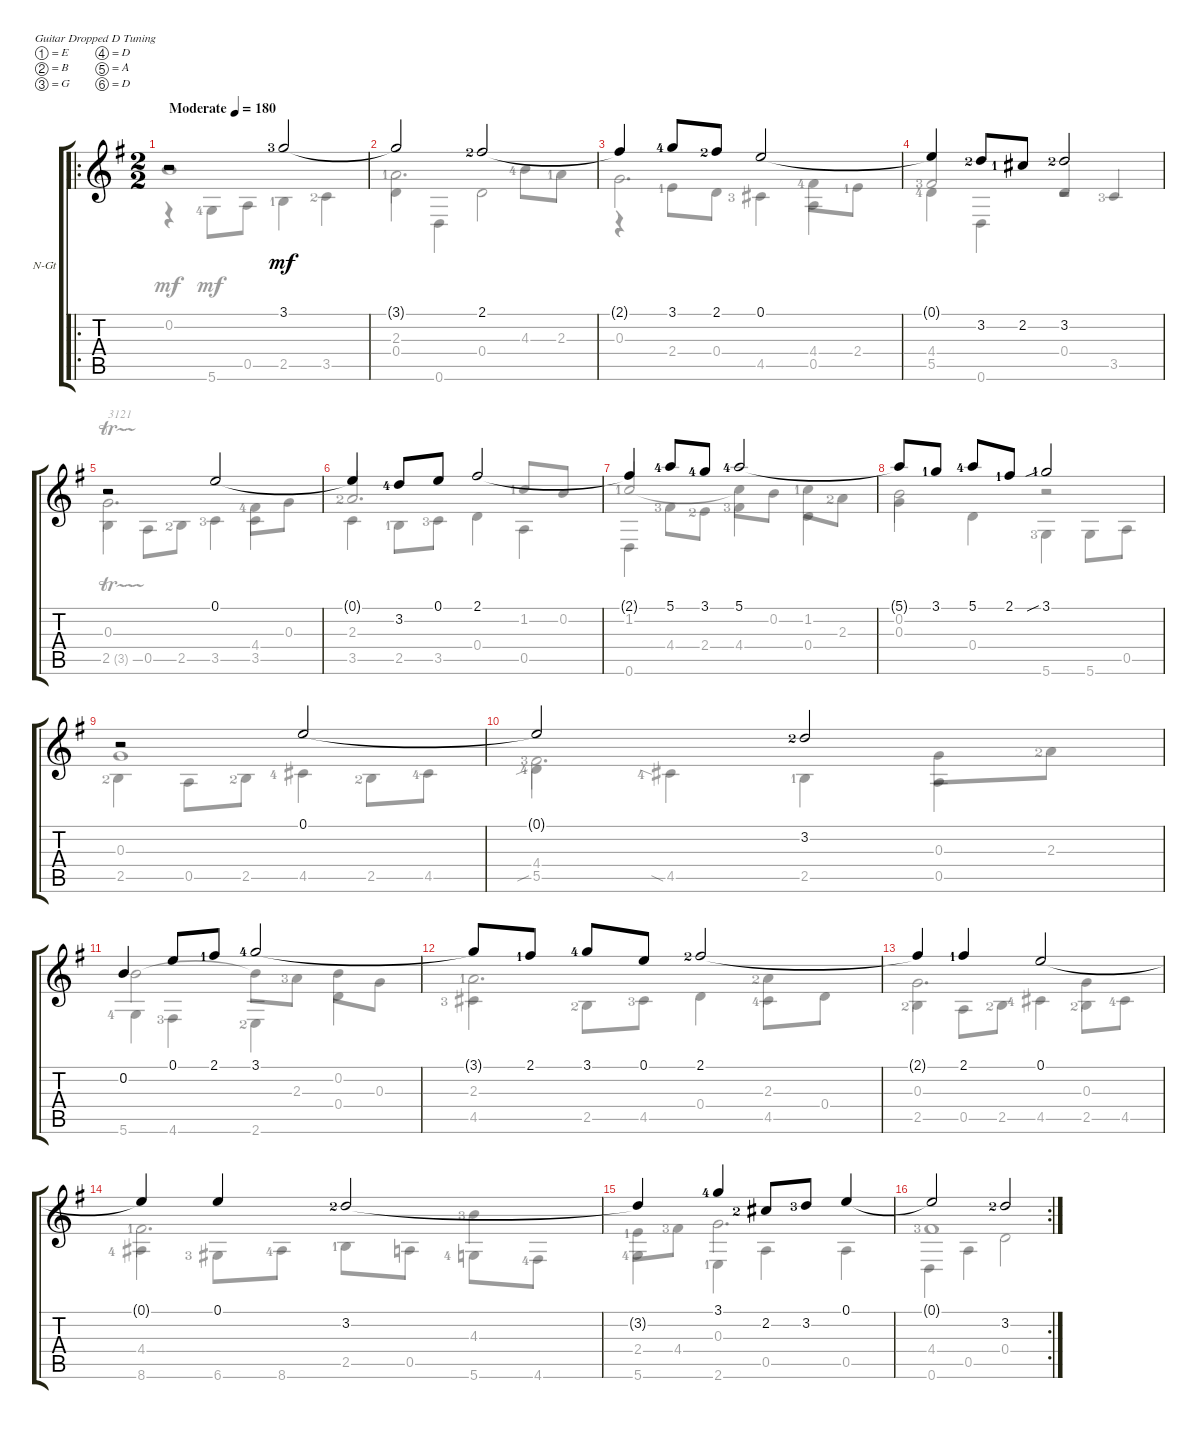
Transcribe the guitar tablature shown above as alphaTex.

\bracketExtendMode groupsimilarinstruments
\firstSystemTrackNameOrientation horizontal
\otherSystemsTrackNameOrientation horizontal
\track ("Nylon Guitar" "N-Gt") {instrument acousticguitarnylon}
\staff {score tabs}
\tuning (E4 B3 G3 D3 A2 D2)
\voice
\ro
\ts (2 2)
\ac
\tempo (180 "Moderate")
\clef g2
\ks g
r.2{dy mf instrument acousticguitarnylon} 3.1{lf 4}.2 |
3.1{t}.2 2.1{lf 3}.2 |
2.1{t}.4 3.1{lf 5}.8 2.1{lf 3}.8 0.1.2 |
0.1{t}.4 3.2{lf 3}.8 2.2{lf 2}.8 3.2{lf 3}.2 |
r.2 0.1.2 |
0.1{t}.4 3.2{lf 5}.8 0.1.8 2.1.2 |
2.1{t}.4 5.1{lf 5}.8 3.1{lf 5}.8 5.1{lf 5}.2 |
5.1{t}.8 3.1{lf 2}.8 5.1{lf 5}.8 2.1{lf 2}.8 3.1{sib lf 2}.2 |
r.2 0.1.2 |
0.1{t}.2 3.2{lf 3}.2 |
0.2.4 0.1.8 2.1{lf 2}.8 3.1{lf 5}.2 |
3.1{t}.8 2.1{lf 2}.8 3.1{lf 5}.8 0.1.8 2.1{lf 3}.2 |
2.1{t}.4 2.1{lf 2}.4 0.1.2 |
0.1{t}.4 0.1.4 3.2{lf 3}.2 |
3.2{t}.4 3.1{lf 5}.4 2.2{lf 3}.8 3.2{lf 4}.8 0.1.4 |
\rc 2
0.1{t}.2 3.2{lf 3}.2
\voice
\clef g2
\ottava regular
\simile none
\ks g
0.2.1{dy mf} |
2.3{lf 2}.2{d} 4.3{lf 5}.8 2.3{lf 2}.8 |
0.3.2{d} 4.4{lf 5}.8 2.4{lf 2}.8 |
4.4{lf 4}.2 0.4.4{beam invert} 3.5{lf 4}.4{beam invert} |
0.3.2{d} 4.4{lf 5}.8 0.3.8 |
2.3{lf 3}.2{d} 1.2{lf 2}.8{beam invert} 0.2.8 |
1.2{lf 2}.2{beam invert} 1.2{t}.8 0.2.8 1.2{lf 2}.8 2.3{lf 3}.8 |
0.2.2 r.2 |
0.3.1 |
4.4{lf 4}.2{d} 0.3.8 2.3{lf 3}.8 |
0.2.2 0.2{t}.8 2.3{lf 4}.8 0.2.8 0.3.8 |
2.3{lf 2}.2{d} 2.3{lf 3}.4 |
0.3.2{d} 0.3.4 |
4.4{lf 2}.2{d} 4.3{lf 4}.4 |
2.4{lf 2}.8 4.4{lf 4}.8 0.3.2{d} |
4.4{lf 4}.1
\voice
\clef g2
\ottava regular
\simile none
\ks g
r.4{dy mf} 5.6{lf 5}.8 0.5.8 2.5{lf 2}.4 3.5{lf 3}.4 |
0.4.4 0.6.4 0.4.2 |
r.4 2.4{lf 2}.8 0.4.8 4.5{lf 4}.4 0.5.4 |
5.5{lf 5}.4 0.6.4 r.2 |
2.5{tr (3 16)}.4{txt "3121"} 0.5.8 2.5{lf 3}.8 3.5{lf 4}.4 3.5.4 |
3.5.4 2.5{lf 2}.8 3.5{lf 4}.8 0.4.4 0.5.4 |
0.6.4 4.4{lf 4}.8 2.4{lf 3}.8 4.4{lf 4}.4 0.4.4 |
0.3.4 0.4.4 5.6{lf 4}.4 5.6.8 0.5.8 |
2.5{lf 3}.4 0.5.8 2.5{lf 3}.8 4.5{lf 5}.4 2.5{lf 3}.8 4.5{lf 5}.8 |
5.5{sib lf 5}.4 4.5{sia lf 5}.4 2.5{lf 2}.4 0.5.4 |
5.6{lf 5}.4 4.6{lf 4}.4 2.6{lf 3}.4 0.4.4 |
4.5{lf 4}.4 2.5{lf 3}.8 4.5{lf 4}.8 0.4.4 4.5{lf 5}.8 0.4.8 |
2.5{lf 3}.4 0.5.8 2.5{lf 3}.8 4.5{lf 5}.4 2.5{lf 3}.8 4.5{lf 5}.8 |
8.6{lf 5}.4 6.6{lf 4}.8 8.6{lf 5}.8 2.5{lf 2}.8 0.5.8 5.6{lf 5}.8 4.6{lf 5}.8 |
5.6{lf 5}.4 2.6{lf 2}.4 0.5.4 0.5.4 |
0.6.4 0.5.4 0.4.2
